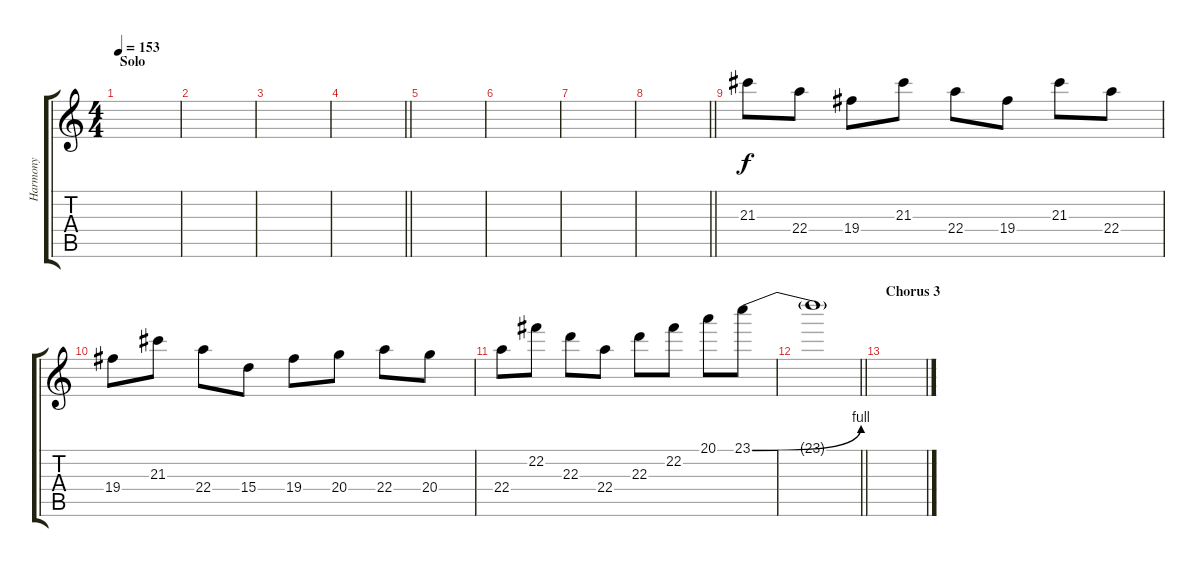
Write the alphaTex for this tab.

\track ("Harmony" "Harmony") {instrument distortionguitar}
\staff {score tabs}
\tuning (Db4 Ab3 E3 B2 Gb2 B1) {hide}
\ts (4 4)
\section ("" "Solo")
\tempo 153
\clef g2
\ks c
|
|
|
\barLineRight lightlight
|
|
|
|
\barLineRight lightlight
|
21.3.8 22.4.8 19.4.8 21.3.8 22.4.8 19.4.8 21.3.8 22.4.8 |
19.4.8 21.3.8 22.4.8 15.4.8 19.4.8 20.4.8 22.4.8 20.4.8 |
22.4.8 22.2.8 22.3.8 22.4.8 22.3.8 22.2.8 20.1.8 23.1{be (bend 0 0 60 4)}.8 |
\barLineRight lightlight
23.1{t}.1 |
\section ("" "Chorus 3")
